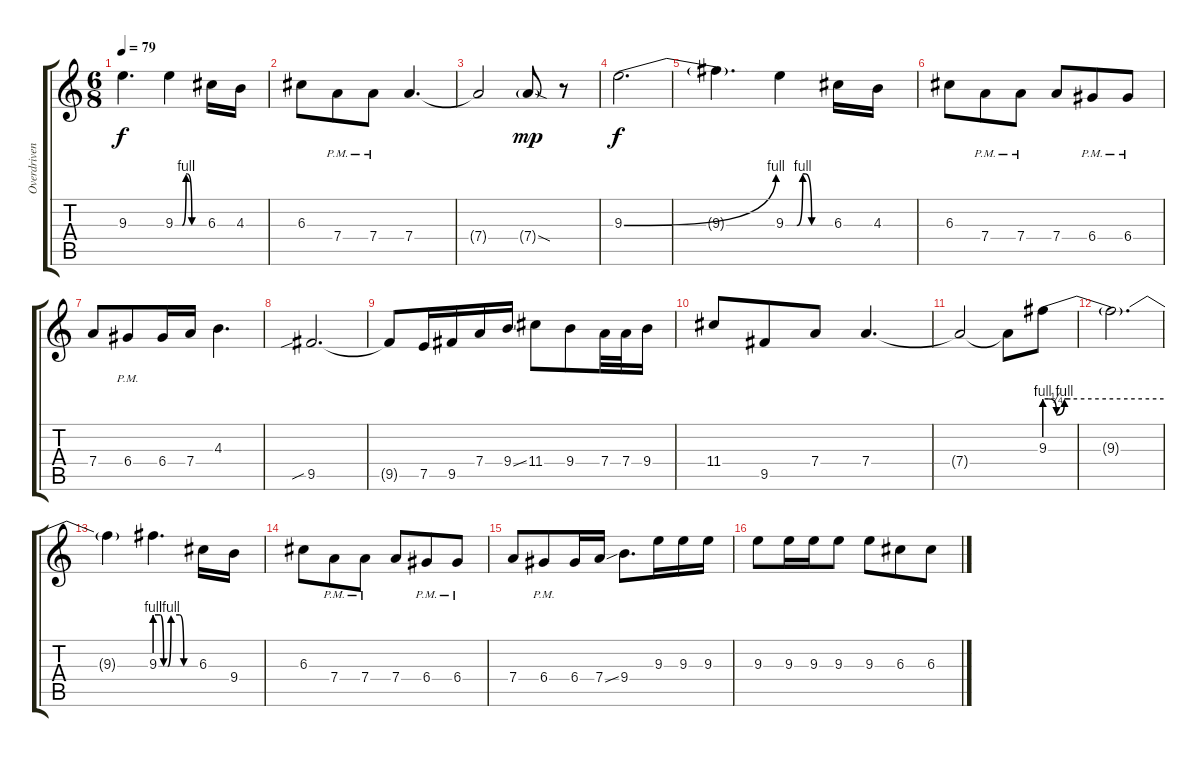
\track ("Overdriven Guitar I" "Overdriven") {instrument overdrivenguitar}
\staff {score tabs}
\tuning (E4 B3 G3 D3 A2 E2) {hide}
\ts (6 8)
\tempo 79
\clef g2
\ks c
9.3{t}.4{d dy f} 9.3{be (custom 0 0 15 0 23 4 26 4 35 0 60 0)}.4 6.3.16 4.3.16 |
6.3.8 7.4{pm}.8 7.4{pm}.8 7.4.4{d} |
7.4{t}.2 7.4{sod g}.8{dy mp} r.8 |
9.3{be (bend 0 0 60 4)}.2{d dy f} |
9.3{t}.4{d} 9.3{be (custom 0 0 15 0 23 4 26 4 35 0 60 0)}.4 6.3.16 4.3.16 |
6.3.8 7.4{pm}.8 7.4{pm}.8 7.4.8 6.4{pm}.8 6.4{pm}.8 |
7.4.8 6.4{pm}.8 6.4.16 7.4.16 4.3.4{d} |
9.5{sib}.2{d} |
9.5{t}.8 7.5.16 9.5.16 7.4.16 9.4{ss}.16 11.4.8 9.4.8 7.4.32 7.4.32 9.4.16 |
11.4.8 9.5.8 7.4.8 7.4.4{d} |
7.4{t}.2 7.4{t}.8 9.3{be (custom 0 4 2 4 6 1 10 4 13 4 60 4)}.8 |
9.3{t}.2{d} |
9.3{t}.4 9.3{be (custom 0 4 8 4 13 0 19 0 24 4 37 4 43 0 60 0)}.4{d} 6.3.16 9.4.16 |
6.3.8 7.4{pm}.8 7.4{pm}.8 7.4.8 6.4{pm}.8 6.4{pm}.8 |
7.4.8 6.4{pm}.8 6.4.16 7.4{ss}.16 9.4.8{d} 9.3.16 9.3.16 9.3.16 |
9.3.8 9.3.16 9.3.16 9.3.8 9.3.8 6.3.8 6.3{ss}.8
